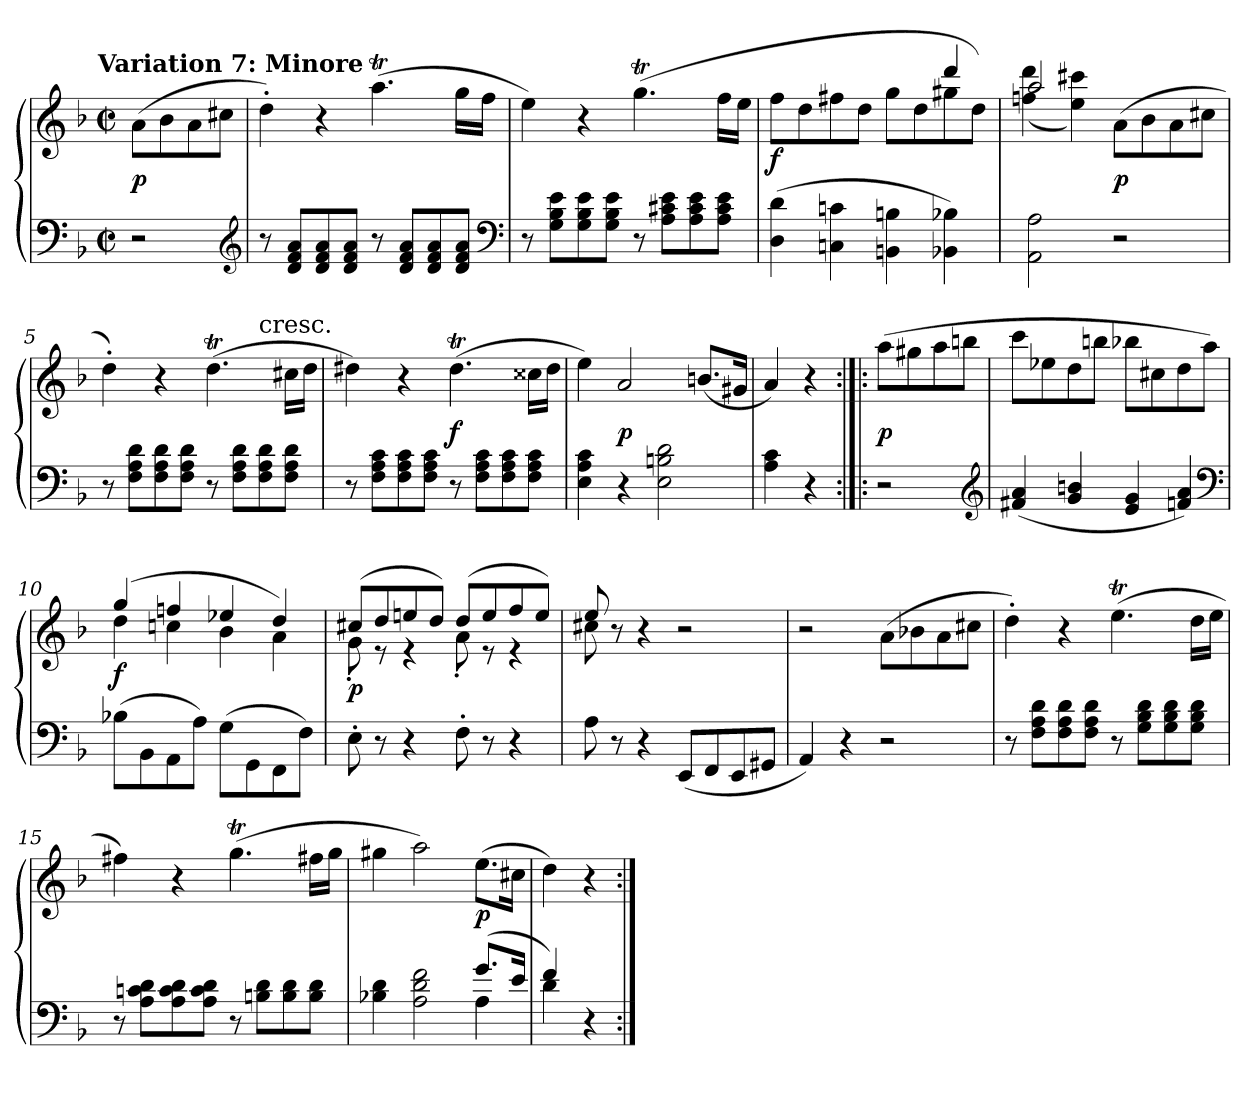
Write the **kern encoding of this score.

**kern	**kern	**dynam
*part1	*part1	*part1
*staff2	*staff1	*staff1/2
*clefF4	*clefG2	*
*k[b-]	*k[b-]	*
!!LO:TX:omd:t=Variation 7&colon; Minore
*M2/2	*M2/2	*
*met(c|)	*met(c|)	*
*MM110	*MM110	*
=	=	=
2r	(>8a\L	p
.	8b-\	.
.	8a\	.
.	8cc#X\J	.
*clefG2	*	*
=1	=1	=1
8r	4dd')	.
8d 8f 8aL	.	.
8d 8f 8a	4r	.
8d 8f 8aJ	.	.
8r	(4.aat	.
8d 8f 8aL	.	.
8d 8f 8a	.	.
8d 8f 8aJ	16ggLL	.
.	16ffJJ	.
*clefF4	*	*
=2	=2	=2
8r	4ee)	.
8G 8B- 8eL	.	.
8G 8B- 8e	4r	.
8G 8B- 8eJ	.	.
8r	(4.ggT	.
8A 8c#X 8eL	.	.
8A 8c# 8e	.	.
8A 8c# 8eJ	16ffLL	.
.	16eeJJ	.
=3	=3	=3
*	*^	*
(4D 4d	2.ryy	8ffL	f
.	.	8dd	.
4Cn 4cn	.	8ff#X	.
.	.	8ddJ	.
4BBn 4Bn	.	8ggL	.
.	.	8dd	.
4BB-X 4B-X)	4ddd	8gg#X	.
.	.	8ddJ)	.
=4	=4	=4	=4
2AA 2A	2aa	(4ffn 4ddd	.
.	.	4ee 4ccc#X)	.
2r	(8a\L	2ryy	p
.	8b-\	.	.
.	8a\	.	.
.	8cc#X\J	.	.
=5	=5	=5	=5
8r	4dd')	2.ryy	.
8F 8A 8dL	.	.	.
8F 8A 8d	4r	.	.
8F 8A 8dJ	.	.	.
8r	(4.ddT	.	.
8F 8A 8dL	.	.	.
!	!	!LO:TX:t=cresc.	!
8F 8A 8d	.	4ryy	.
8F 8A 8dJ	16cc#XLL	.	.
.	16ddJJ	.	.
*	*v	*v	*
=6	=6	=6
8r	4dd#X)	.
8F 8A 8cL	.	.
8F 8A 8c	4r	.
8F 8A 8cJ	.	.
8r	(4.dd#t	f
8F 8A 8cL	.	.
8F 8A 8c	.	.
8F 8A 8cJ	16cc##XLL	.
.	16dd#JJ	.
=7	=7	=7
4E 4A 4c	4ee)	.
4r	2a	p
2E 2Bn 2d	.	.
.	(8.bnL	.
.	16g#XJk	.
=8	=8	=8
4A 4c	4a)	.
4r	4r	.
=:|!|:	=:|!|:	=:|!|:
2r	(8aaL	p
.	8gg#X	.
.	8aa	.
.	8bbnJ	.
*clefG2	*	*
=9	=9	=9
(4f#X 4a	8cccL	.
.	8ee-X	.
4g 4bn	8dd	.
.	8bbnJ	.
4e 4g	8bb-XL	.
.	8cc#X	.
4fn 4a)	8dd	.
.	8aaJ)	.
*clefF4	*	*
=10	=10	=10
*	*^	*
(8B-XL	(4gg	4dd	f
8BB-	.	.	.
8AA	4ffn	4ccn	.
8AJ)	.	.	.
(8G\L	4ee-X	4b-	.
8GG\	.	.	.
8FF\	4dd)	4a	.
8F\J)	.	.	.
=11	=11	=11	=11
8E'	(8cc#XL	8g'	p
8r	8dd	8re	.
4r	8een	4re	.
.	8ddJ)	.	.
8F'	(8ddL	8a'	.
8r	8ee	8re	.
4r	8ff	4re	.
.	8eeJ)	.	.
=12	=12	=12	=12
8A	8ee	8cc#X	.
8r	8r	8ryy	.
4r	4r	4ryy	.
(8EEL	2r	2ryy	.
8FF	.	.	.
8EE	.	.	.
8GG#XJ	.	.	.
*	*v	*v	*
=13	=13	=13
4AA)	2r	.
4r	.	.
2r	(8a\L	.
.	8b-X\	.
.	8a\	.
.	8cc#X\J	.
=14	=14	=14
8r	4dd')	.
8F 8A 8dL	.	.
8F 8A 8d	4r	.
8F 8A 8dJ	.	.
8r	(4.eet	.
8G 8B- 8dL	.	.
8G 8B- 8d	.	.
8G 8B- 8dJ	16ddLL	.
.	16eeJJ	.
=15	=15	=15
8r	4ff#X)	.
8A 8cn 8dL	.	.
8A 8c 8d	4r	.
8A 8c 8dJ	.	.
8r	(4.ggT	.
8Bn 8dL	.	.
8B 8d	.	.
8B 8dJ	16ff#XLL	.
.	16ggJJ	.
=16	=16	=16
*^	*	*
2.ryy	4B-X 4d	4gg#X	.
.	2A 2d 2f	2aa)	.
(8.gL	4A	(8.eeL	p
16eJk	.	16cc#XJk	.
=17	=17	=17	=17
4f)	4d	4dd)	.
4r	4ryy	4r	.
*v	*v	*	*
=:|!	=:|!	=:|!
*-	*-	*-
